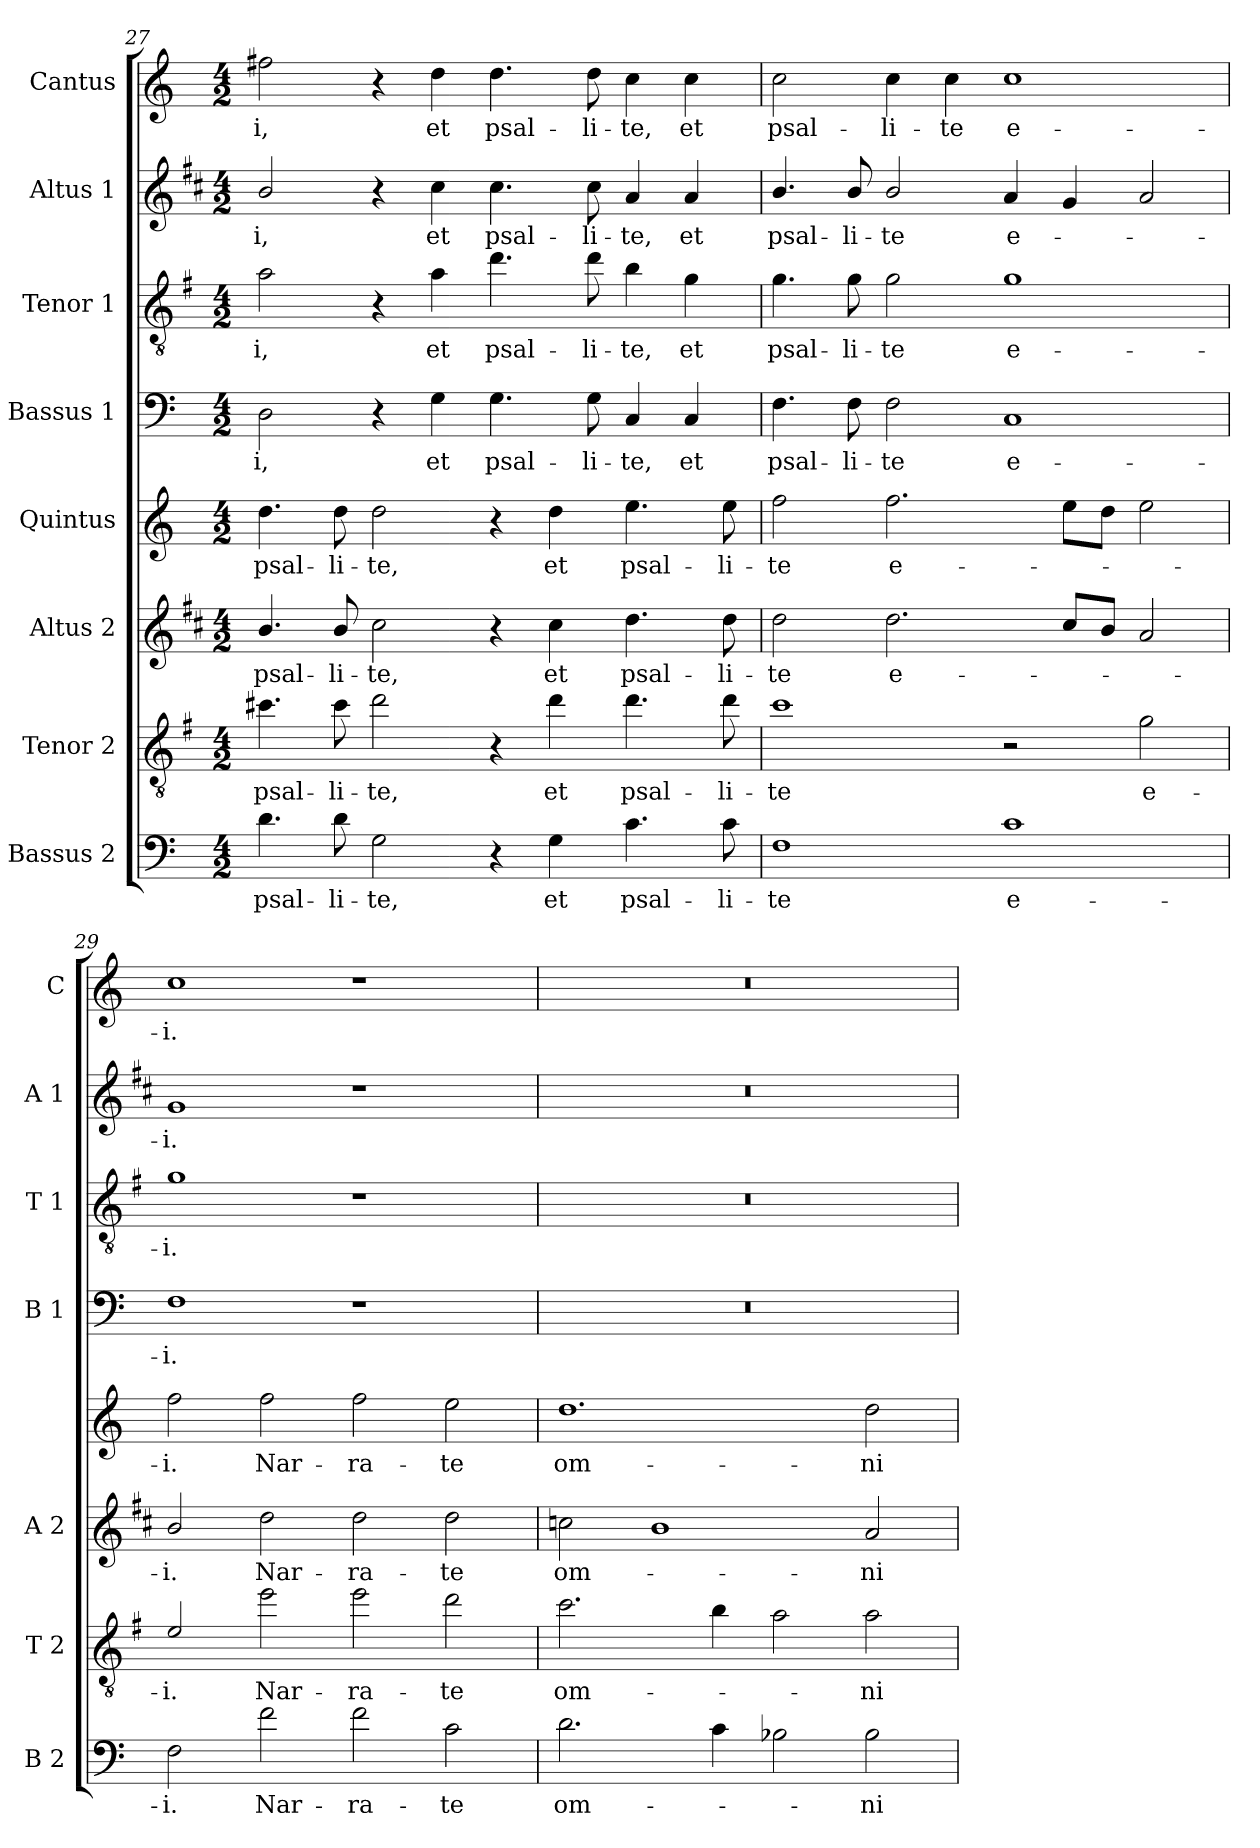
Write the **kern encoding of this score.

**kern	**text	**kern	**text	**kern	**text	**kern	**text	**kern	**text	**kern	**text	**kern	**text	**kern	**text
*part8	*part8	*part7	*part7	*part6	*part6	*part5	*part5	*part4	*part4	*part3	*part3	*part2	*part2	*part1	*part1
*staff8	*staff8	*staff7	*staff7	*staff6	*staff6	*staff5	*staff5	*staff4	*staff4	*staff3	*staff3	*staff2	*staff2	*staff1	*staff1
*I"Bassus 2	*	*I"Tenor 2	*	*I"Altus 2	*	*I"Quintus	*	*I"Bassus 1	*	*I"Tenor 1	*	*I"Altus 1	*	*I"Cantus	*
*I'B 2	*	*I'T 2	*	*I'A 2	*	*	*	*I'B 1	*	*I'T 1	*	*I'A 1	*	*I'C	*
*clefF4	*	*clefGv2	*	*clefG2	*	*clefG2	*	*clefF4	*	*clefGv2	*	*clefG2	*	*clefG2	*
*	*	*ITrd4c7	*	*ITrd1c2	*	*	*	*	*	*ITrd4c7	*	*ITrd1c2	*	*	*
*k[]	*	*k[]	*	*k[]	*	*k[]	*	*k[]	*	*k[]	*	*k[]	*	*k[]	*
*C:	*	*C:	*	*C:	*	*C:	*	*C:	*	*C:	*	*C:	*	*C:	*
*M4/2	*	*M4/2	*	*M4/2	*	*M4/2	*	*M4/2	*	*M4/2	*	*M4/2	*	*M4/2	*
=27	=27	=27	=27	=27	=27	=27	=27	=27	=27	=27	=27	=27	=27	=27	=27
!	!LO:LY:b	!	!LO:LY:b	!	!LO:LY:b	!	!LO:LY:b	!	!LO:LY:b	!	!LO:LY:b	!	!LO:LY:b	!	!LO:LY:b
4.d\	psal-	4.f#X\	psal-	4.a/	psal-	4.dd\	psal-	2D\	-i,	2d\	-i,	2a/	-i,	2ff#X\	-i,
!	!LO:LY:b	!	!LO:LY:b	!	!LO:LY:b	!	!LO:LY:b	!	!	!	!	!	!	!	!
8d\	-li-	8f#\	-li-	8a/	-li-	8dd\	-li-	.	.	.	.	.	.	.	.
!	!LO:LY:b	!	!LO:LY:b	!	!LO:LY:b	!	!LO:LY:b	!	!	!	!	!	!	!	!
2G\	-te,	2g\	-te,	2b\	-te,	2dd\	-te,	4r	.	4r	.	4r	.	4r	.
!	!	!	!	!	!	!	!	!	!LO:LY:b	!	!LO:LY:b	!	!LO:LY:b	!	!LO:LY:b
.	.	.	.	.	.	.	.	4G\	et	4d\	et	4b\	et	4dd\	et
!	!	!	!	!	!	!	!	!	!LO:LY:b	!	!LO:LY:b	!	!LO:LY:b	!	!LO:LY:b
4r	.	4r	.	4r	.	4r	.	4.G\	psal-	4.g\	psal-	4.b\	psal-	4.dd\	psal-
!	!LO:LY:b	!	!LO:LY:b	!	!LO:LY:b	!	!LO:LY:b	!	!	!	!	!	!	!	!
4G\	et	4g\	et	4b\	et	4dd\	et	.	.	.	.	.	.	.	.
!	!	!	!	!	!	!	!	!	!LO:LY:b	!	!LO:LY:b	!	!LO:LY:b	!	!LO:LY:b
.	.	.	.	.	.	.	.	8G\	-li-	8g\	-li-	8b\	-li-	8dd\	-li-
!	!LO:LY:b	!	!LO:LY:b	!	!LO:LY:b	!	!LO:LY:b	!	!LO:LY:b	!	!LO:LY:b	!	!LO:LY:b	!	!LO:LY:b
4.c\	psal-	4.g\	psal-	4.cc\	psal-	4.ee\	psal-	4C/	-te,	4e\	-te,	4g/	-te,	4cc\	-te,
!	!	!	!	!	!	!	!	!	!LO:LY:b	!	!LO:LY:b	!	!LO:LY:b	!	!LO:LY:b
.	.	.	.	.	.	.	.	4C/	et	4c\	et	4g/	et	4cc\	et
!	!LO:LY:b	!	!LO:LY:b	!	!LO:LY:b	!	!LO:LY:b	!	!	!	!	!	!	!	!
8c\	-li-	8g\	-li-	8cc\	-li-	8ee\	-li-	.	.	.	.	.	.	.	.
!!LO:PB:g=z
=28	=28	=28	=28	=28	=28	=28	=28	=28	=28	=28	=28	=28	=28	=28	=28
!	!LO:LY:b	!	!LO:LY:b	!	!LO:LY:b	!	!LO:LY:b	!	!LO:LY:b	!	!LO:LY:b	!	!LO:LY:b	!	!LO:LY:b
1F	-te	1f	-te	2cc\	-te	2ff\	-te	4.F\	psal-	4.c\	psal-	4.a/	psal-	2cc\	psal-
!	!	!	!	!	!	!	!	!	!LO:LY:b	!	!LO:LY:b	!	!LO:LY:b	!	!
.	.	.	.	.	.	.	.	8F\	-li-	8c\	-li-	8a/	-li-	.	.
!	!	!	!	!	!LO:LY:b	!	!LO:LY:b	!	!LO:LY:b	!	!LO:LY:b	!	!LO:LY:b	!	!LO:LY:b
.	.	.	.	2.cc\	e-	2.ff\	e-	2F\	-te	2c\	-te	2a/	-te	4cc\	-li-
!	!	!	!	!	!	!	!	!	!	!	!	!	!	!	!LO:LY:b
.	.	.	.	.	.	.	.	.	.	.	.	.	.	4cc\	-te
!	!LO:LY:b	!	!	!	!	!	!	!	!LO:LY:b	!	!LO:LY:b	!	!LO:LY:b	!	!LO:LY:b
1c	e-	2r	.	.	.	.	.	1C	e-	1c	e-	4g/	e-	1cc	e-
.	.	.	.	8b/L	.	8ee\L	.	.	.	.	.	4f/	.	.	.
.	.	.	.	8a/J	.	8dd\J	.	.	.	.	.	.	.	.	.
!	!	!	!LO:LY:b	!	!	!	!	!	!	!	!	!	!	!	!
.	.	2c\	e-	2g/	.	2ee\	.	.	.	.	.	2g/	.	.	.
=29	=29	=29	=29	=29	=29	=29	=29	=29	=29	=29	=29	=29	=29	=29	=29
!	!LO:LY:b	!	!LO:LY:b	!	!LO:LY:b	!	!LO:LY:b	!	!LO:LY:b	!	!LO:LY:b	!	!LO:LY:b	!	!LO:LY:b
2F\	-i.	2A/	-i.	2a/	-i.	2ff\	-i.	1F	-i.	1c	-i.	1f	-i.	1cc	-i.
!	!LO:LY:b	!	!LO:LY:b	!	!LO:LY:b	!	!LO:LY:b	!	!	!	!	!	!	!	!
2f\	Nar-	2a\	Nar-	2cc\	Nar-	2ff\	Nar-	.	.	.	.	.	.	.	.
!	!LO:LY:b	!	!LO:LY:b	!	!LO:LY:b	!	!LO:LY:b	!	!	!	!	!	!	!	!
2f\	-ra-	2a\	-ra-	2cc\	-ra-	2ff\	-ra-	1r	.	1r	.	1r	.	1r	.
!	!LO:LY:b	!	!LO:LY:b	!	!LO:LY:b	!	!LO:LY:b	!	!	!	!	!	!	!	!
2c\	-te	2g\	-te	2cc\	-te	2ee\	-te	.	.	.	.	.	.	.	.
=30	=30	=30	=30	=30	=30	=30	=30	=30	=30	=30	=30	=30	=30	=30	=30
!	!LO:LY:b	!	!LO:LY:b	!	!LO:LY:b	!	!LO:LY:b	!	!	!	!	!	!	!	!
2.d\	om-	2.f\	om-	2b-X\	om-	1.dd	om-	0r	.	0r	.	0r	.	0r	.
.	.	.	.	1a	.	.	.	.	.	.	.	.	.	.	.
4c\	.	4e\	.	.	.	.	.	.	.	.	.	.	.	.	.
2B-X\	.	2d\	.	.	.	.	.	.	.	.	.	.	.	.	.
!	!LO:LY:b	!	!LO:LY:b	!	!LO:LY:b	!	!LO:LY:b	!	!	!	!	!	!	!	!
2B-\	-ni-	2d\	-ni-	2g/	-ni-	2dd\	-ni-	.	.	.	.	.	.	.	.
=	=	=	=	=	=	=	=	=	=	=	=	=	=	=	=
*-	*-	*-	*-	*-	*-	*-	*-	*-	*-	*-	*-	*-	*-	*-	*-
